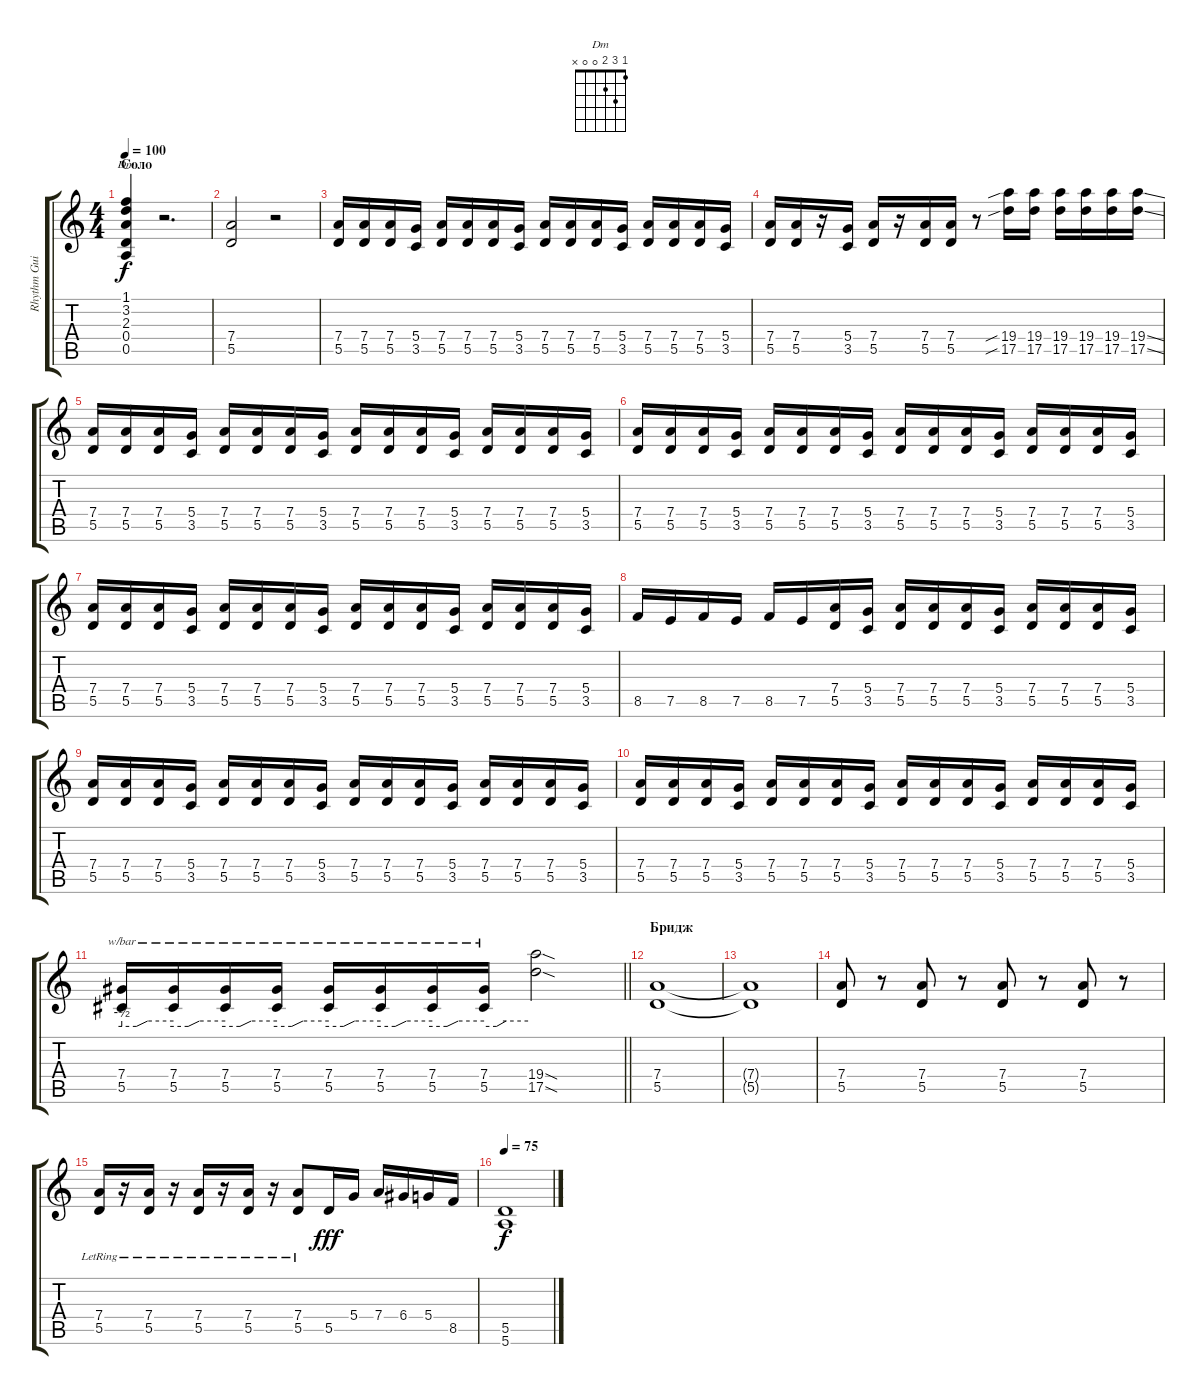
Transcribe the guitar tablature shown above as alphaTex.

\track ("Rhythm Guitar - Potapi4" "Rhythm Gui") {instrument overdrivenguitar}
\staff {score tabs}
\tuning (E4 B3 G3 D3 A2 E2) {hide}
\chord ("Dm" 1 3 2 0 0 x)
\ts (4 4)
\section ("" "Соло")
\tempo 100
\clef g2
\ks c
(1.1 3.2 2.3 0.4 0.5).4{ch "Dm" dy f} r.2{d} |
(7.4 5.5).2 r.2 |
(7.4 5.5).16 (7.4 5.5).16 (7.4 5.5).16 (5.4 3.5).16 (7.4 5.5).16 (7.4 5.5).16 (7.4 5.5).16 (5.4 3.5).16 (7.4 5.5).16 (7.4 5.5).16 (7.4 5.5).16 (5.4 3.5).16 (7.4 5.5).16 (7.4 5.5).16 (7.4 5.5).16 (5.4 3.5).16 |
(7.4 5.5).16 (7.4 5.5).16 r.16 (5.4 3.5).16 (7.4 5.5).16 r.16 (7.4 5.5).16 (7.4 5.5).16 r.8 (19.4{sib} 17.5{sib}).16 (19.4 17.5).16 (19.4 17.5).16 (19.4 17.5).16 (19.4 17.5).16 (19.4{ss} 17.5{ss}).16 |
(7.4 5.5).16 (7.4 5.5).16 (7.4 5.5).16 (5.4 3.5).16 (7.4 5.5).16 (7.4 5.5).16 (7.4 5.5).16 (5.4 3.5).16 (7.4 5.5).16 (7.4 5.5).16 (7.4 5.5).16 (5.4 3.5).16 (7.4 5.5).16 (7.4 5.5).16 (7.4 5.5).16 (5.4 3.5).16 |
(7.4 5.5).16 (7.4 5.5).16 (7.4 5.5).16 (5.4 3.5).16 (7.4 5.5).16 (7.4 5.5).16 (7.4 5.5).16 (5.4 3.5).16 (7.4 5.5).16 (7.4 5.5).16 (7.4 5.5).16 (5.4 3.5).16 (7.4 5.5).16 (7.4 5.5).16 (7.4 5.5).16 (5.4 3.5).16 |
(7.4 5.5).16 (7.4 5.5).16 (7.4 5.5).16 (5.4 3.5).16 (7.4 5.5).16 (7.4 5.5).16 (7.4 5.5).16 (5.4 3.5).16 (7.4 5.5).16 (7.4 5.5).16 (7.4 5.5).16 (5.4 3.5).16 (7.4 5.5).16 (7.4 5.5).16 (7.4 5.5).16 (5.4 3.5).16 |
8.5.16 7.5.16 8.5.16 7.5.16 8.5.16 7.5.16 (7.4 5.5).16 (5.4 3.5).16 (7.4 5.5).16 (7.4 5.5).16 (7.4 5.5).16 (5.4 3.5).16 (7.4 5.5).16 (7.4 5.5).16 (7.4 5.5).16 (5.4 3.5).16 |
(7.4 5.5).16 (7.4 5.5).16 (7.4 5.5).16 (5.4 3.5).16 (7.4 5.5).16 (7.4 5.5).16 (7.4 5.5).16 (5.4 3.5).16 (7.4 5.5).16 (7.4 5.5).16 (7.4 5.5).16 (5.4 3.5).16 (7.4 5.5).16 (7.4 5.5).16 (7.4 5.5).16 (5.4 3.5).16 |
(7.4 5.5).16 (7.4 5.5).16 (7.4 5.5).16 (5.4 3.5).16 (7.4 5.5).16 (7.4 5.5).16 (7.4 5.5).16 (5.4 3.5).16 (7.4 5.5).16 (7.4 5.5).16 (7.4 5.5).16 (5.4 3.5).16 (7.4 5.5).16 (7.4 5.5).16 (7.4 5.5).16 (5.4 3.5).16 |
\barLineRight lightlight
(7.4 5.5).16{tbe (custom default 0 -2 17 -2 30 0 60 0)} (7.4 5.5).16{tbe (custom default 0 -2 17 -2 30 0 60 0)} (7.4 5.5).16{tbe (custom default 0 -2 17 -2 30 0 60 0)} (7.4 5.5).16{tbe (custom default 0 -2 17 -2 30 0 60 0)} (7.4 5.5).16{tbe (custom default 0 -2 17 -2 30 0 60 0)} (7.4 5.5).16{tbe (custom default 0 -2 17 -2 30 0 60 0)} (7.4 5.5).16{tbe (custom default 0 -2 17 -2 30 0 60 0)} (7.4 5.5).16{tbe (custom default 0 -2 17 -2 30 0 60 0)} (19.4{sod} 17.5{sod}).2 |
\section ("" "Бридж")
(7.4 5.5).1 |
(7.4{t} 5.5{t}).1 |
(7.4 5.5).8 r.8 (7.4 5.5).8 r.8 (7.4 5.5).8 r.8 (7.4 5.5).8 r.8 |
(7.4 5.5{lr}).16 r.16 (7.4 5.5{lr}).16 r.16 (7.4 5.5{lr}).16 r.16 (7.4{lr} 5.5{lr}).16 r.16 (7.4 5.5{lr}).8 5.5.16{dy fff} 5.4.16 7.4.16 6.4.16 5.4.16 8.5.16 |
\tempo 75
(5.5 5.6).1{dy f}
